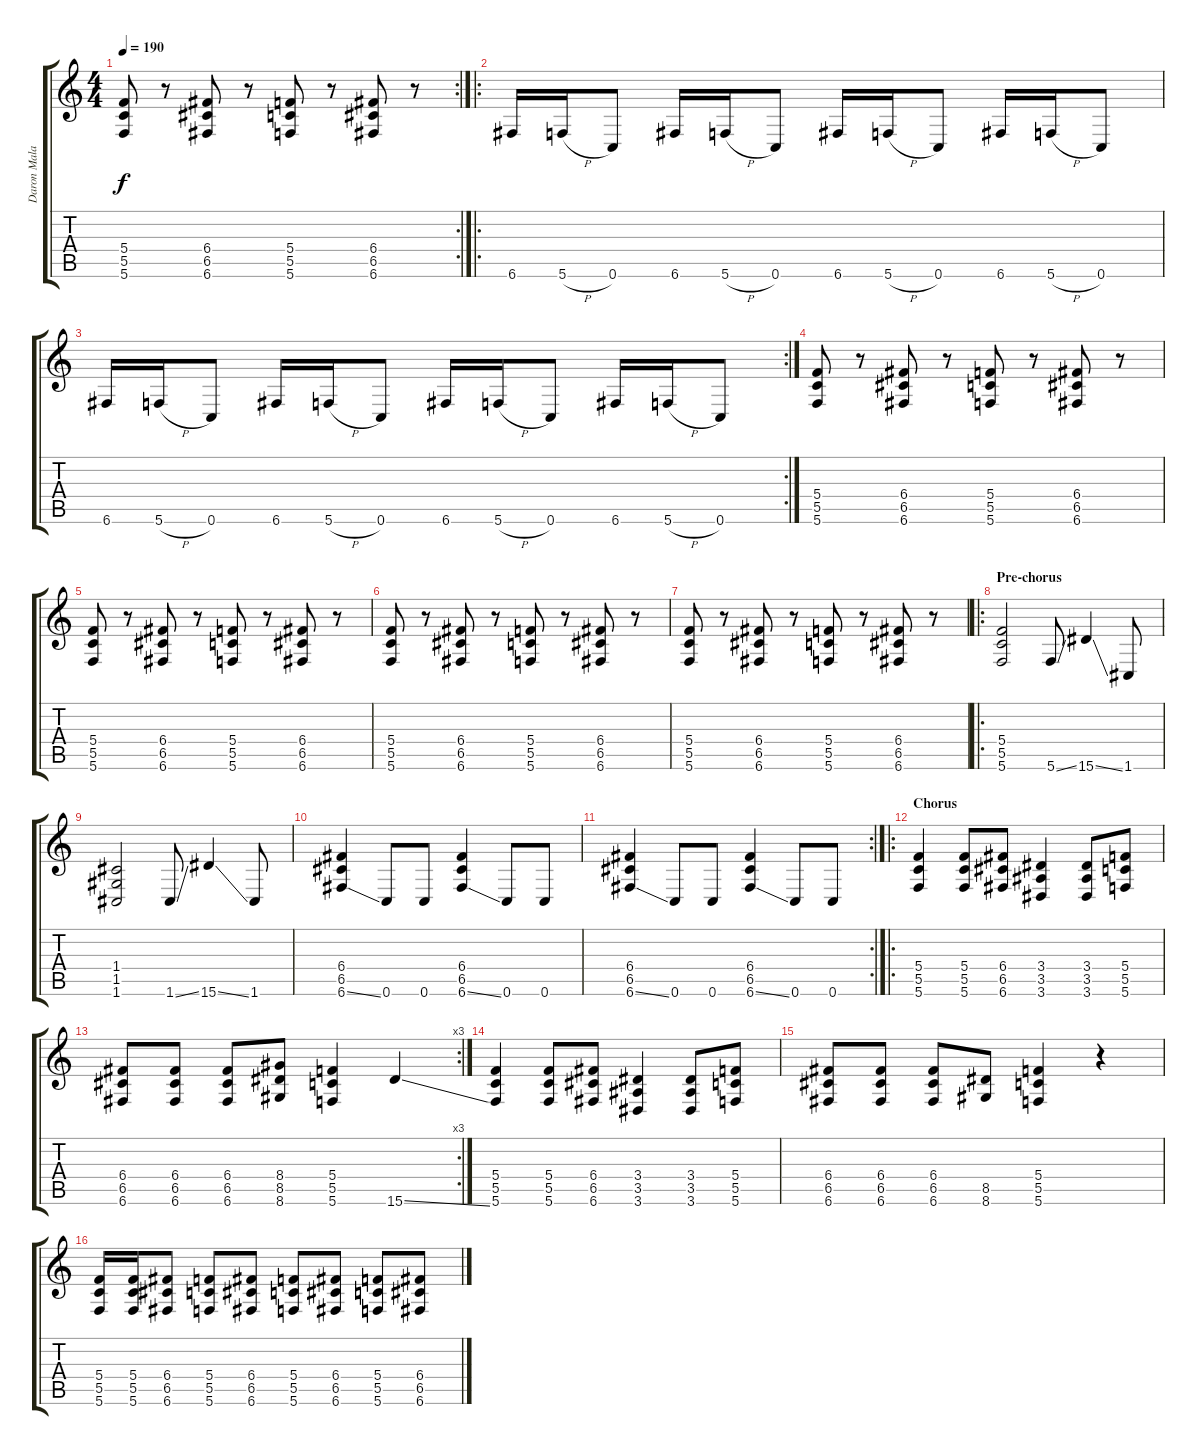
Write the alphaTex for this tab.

\track ("Daron Malakian" "Daron Mala") {instrument distortionguitar}
\staff {score tabs}
\tuning (D4 A3 F3 C3 G2 C2) {hide}
\rc 2
\ts (4 4)
\tempo 190
\clef g2
\ks c
(5.4 5.5 5.6).8{dy f} r.8 (6.4 6.5 6.6).8 r.8 (5.4 5.5 5.6).8 r.8 (6.4 6.5 6.6).8 r.8 |
\ro
6.6.16 5.6{h}.16 0.6.8 6.6.16 5.6{h}.16 0.6.8 6.6.16 5.6{h}.16 0.6.8 6.6.16 5.6{h}.16 0.6.8 |
\rc 2
6.6.16 5.6{h}.16 0.6.8 6.6.16 5.6{h}.16 0.6.8 6.6.16 5.6{h}.16 0.6.8 6.6.16 5.6{h}.16 0.6.8 |
(5.4 5.5 5.6).8 r.8 (6.4 6.5 6.6).8 r.8 (5.4 5.5 5.6).8 r.8 (6.4 6.5 6.6).8 r.8 |
(5.4 5.5 5.6).8 r.8 (6.4 6.5 6.6).8 r.8 (5.4 5.5 5.6).8 r.8 (6.4 6.5 6.6).8 r.8 |
(5.4 5.5 5.6).8 r.8 (6.4 6.5 6.6).8 r.8 (5.4 5.5 5.6).8 r.8 (6.4 6.5 6.6).8 r.8 |
(5.4 5.5 5.6).8 r.8 (6.4 6.5 6.6).8 r.8 (5.4 5.5 5.6).8 r.8 (6.4 6.5 6.6).8 r.8 |
\ro
\section ("" "Pre-chorus")
(5.4 5.5 5.6).2 5.6{ss}.8 15.6{ss}.4 1.6.8 |
(1.4 1.5 1.6).2 1.6{ss}.8 15.6{ss}.4 1.6.8 |
(6.4 6.5 6.6{ss}).4 0.6.8 0.6.8 (6.4 6.5 6.6{ss}).4 0.6.8 0.6.8 |
\rc 2
(6.4 6.5 6.6{ss}).4 0.6.8 0.6.8 (6.4 6.5 6.6{ss}).4 0.6.8 0.6.8 |
\ro
\section ("" "Chorus")
(5.4 5.5 5.6).4 (5.4 5.5 5.6).8 (6.4 6.5 6.6).8 (3.4 3.5 3.6).4 (3.4 3.5 3.6).8 (5.4 5.5 5.6).8 |
\rc 3
(6.4 6.5 6.6).8 (6.4 6.5 6.6).8 (6.4 6.5 6.6).8 (8.4 8.5 8.6).8 (5.4 5.5 5.6).4 15.6{ss}.4 |
(5.4 5.5 5.6).4 (5.4 5.5 5.6).8 (6.4 6.5 6.6).8 (3.4 3.5 3.6).4 (3.4 3.5 3.6).8 (5.4 5.5 5.6).8 |
(6.4 6.5 6.6).8 (6.4 6.5 6.6).8 (6.4 6.5 6.6).8 (8.5 8.6).8 (5.4 5.5 5.6).4 r.4 |
(5.4 5.5 5.6).16 (5.4 5.5 5.6).16 (6.4 6.5 6.6).8 (5.4 5.5 5.6).8 (6.4 6.5 6.6).8 (5.4 5.5 5.6).8 (6.4 6.5 6.6).8 (5.4 5.5 5.6).8 (6.4 6.5 6.6).8
